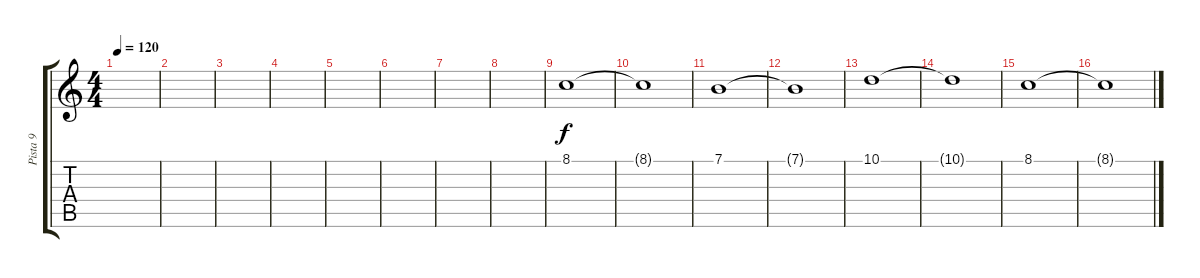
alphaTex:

\track ("Pista 9" "Pista 9") {instrument pad2warm}
\staff {score tabs}
\tuning (E4 B3 G3 D3 A2 E2) {hide}
\ts (4 4)
\tempo 120
\clef g2
\ks c
|
|
|
|
|
|
|
|
8.1.1 |
8.1{t}.1 |
7.1.1 |
7.1{t}.1 |
10.1.1 |
10.1{t}.1 |
8.1.1 |
8.1{t}.1
